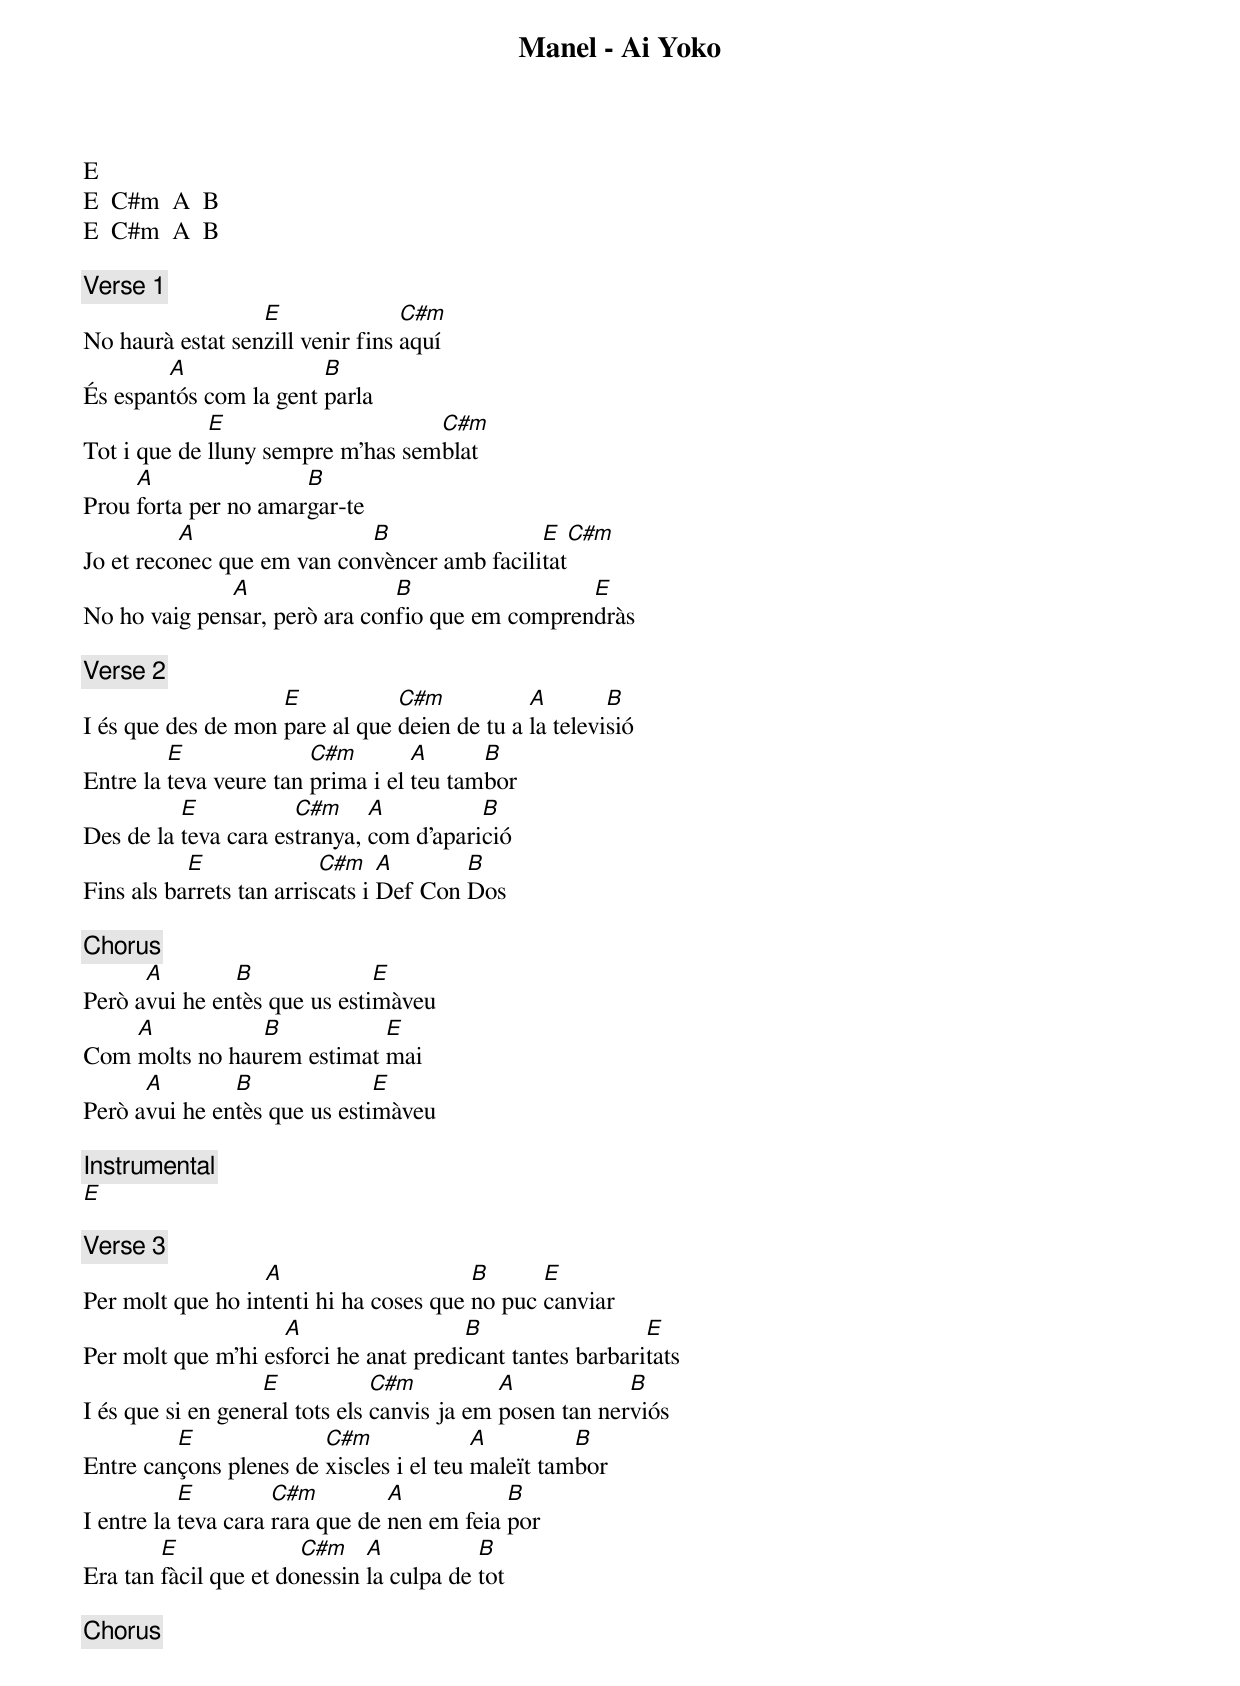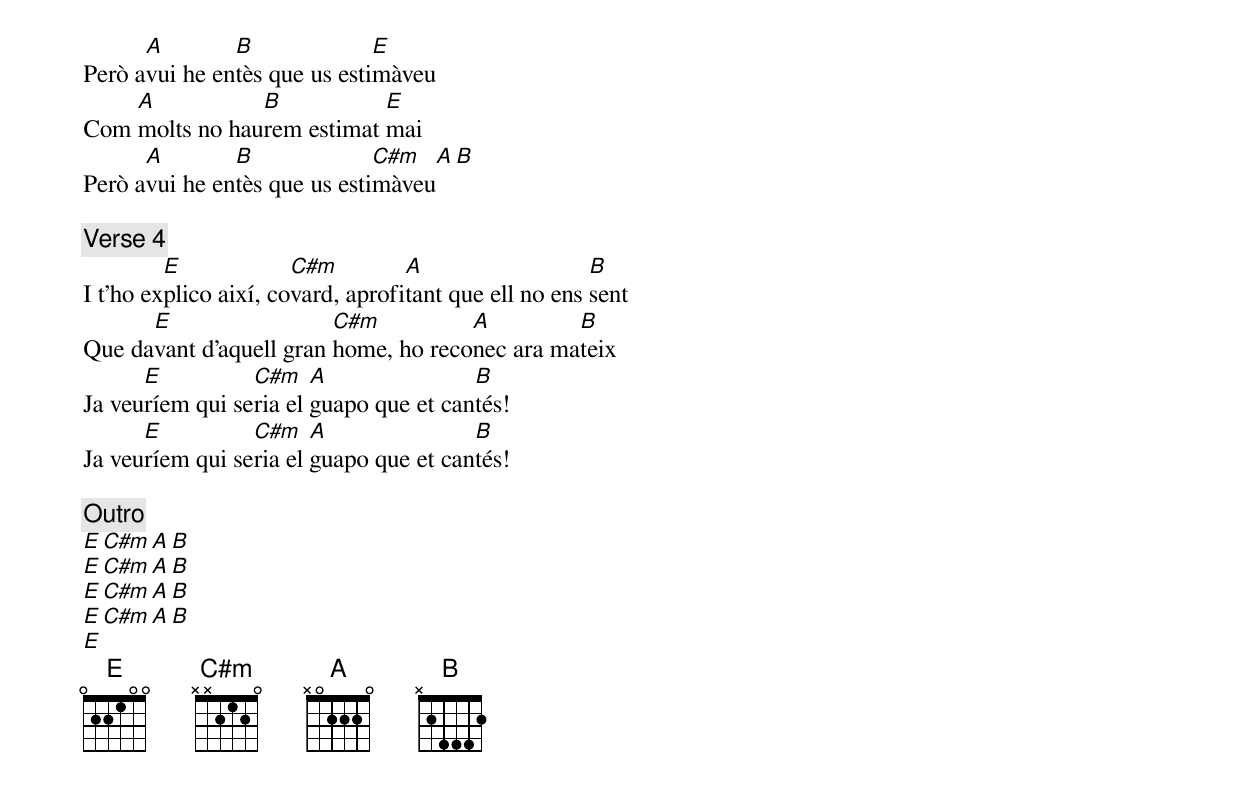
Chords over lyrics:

Manel - Ai Yoko

E
E  C#m  A  B
E  C#m  A  B

[Verse 1]
                  E               C#m
No haurà estat senzill venir fins aquí
        A               B
És espantós com la gent parla
             E                     C#m
Tot i que de lluny sempre m'has semblat
     A                B
Prou forta per no amargar-te
          A                 B                E  C#m
Jo et reconec que em van convèncer amb facilitat
              A                B                 E
No ho vaig pensar, però ara confio que em comprendràs

[Verse 2]
                    E           C#m           A        B
I és que des de mon pare al que deien de tu a la televisió
         E              C#m        A      B
Entre la teva veure tan prima i el teu tambor
          E           C#m     A          B
Des de la teva cara estranya, com d'aparició
           E              C#m    A       B
Fins als barrets tan arriscats i Def Con Dos

[Chorus]
      A        B              E
Però avui he entès que us estimàveu
    A           B           E
Com molts no haurem estimat mai
      A        B              E
Però avui he entès que us estimàveu

[Instrumental]
E

[Verse 3]
                  A                     B      E
Per molt que ho intenti hi ha coses que no puc canviar
                    A                  B                  E
Per molt que m'hi esforci he anat predicant tantes barbaritats
                   E            C#m          A            B
I és que si en general tots els canvis ja em posen tan nerviós
         E              C#m              A         B
Entre cançons plenes de xiscles i el teu maleït tambor
           E         C#m         A           B
I entre la teva cara rara que de nen em feia por
        E              C#m    A           B
Era tan fàcil que et donessin la culpa de tot

[Chorus]
      A        B              E
Però avui he entès que us estimàveu
    A           B           E
Com molts no haurem estimat mai
      A        B              C#m  A  B
Però avui he entès que us estimàveu

[Verse 4]
         E             C#m         A                   B
I t'ho explico així, covard, aprofitant que ell no ens sent
      E                  C#m          A         B
Que davant d'aquell gran home, ho reconec ara mateix
      E          C#m    A               B
Ja veuríem qui seria el guapo que et cantés!
      E          C#m    A               B
Ja veuríem qui seria el guapo que et cantés!

[Outro]
E  C#m  A  B
E  C#m  A  B
E  C#m  A  B
E  C#m  A  B
E
